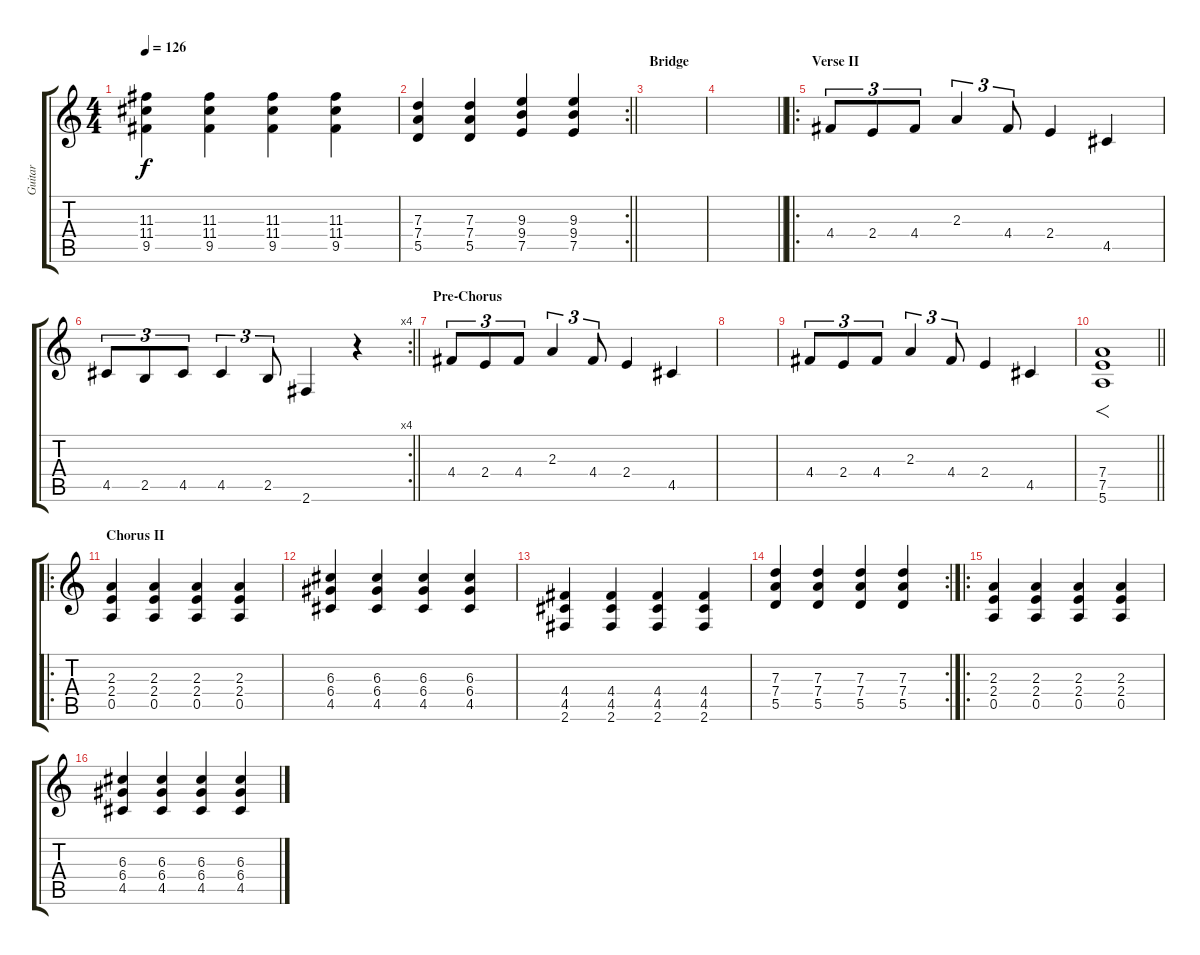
\track ("Guitar" "Guitar") {instrument overdrivenguitar}
\staff {score tabs}
\tuning (E4 B3 G3 D3 A2 E2) {hide}
\ts (4 4)
\tempo 126
\clef g2
\ks c
(11.3 11.4 9.5).4{dy f} (11.3 11.4 9.5).4 (11.3 11.4 9.5).4 (11.3 11.4 9.5).4 |
\rc 2
\barLineRight lightlight
(7.3 7.4 5.5).4 (7.3 7.4 5.5).4 (9.3 9.4 7.5).4 (9.3 9.4 7.5).4 |
\section ("" "Bridge")
|
\barLineRight lightlight
|
\ro
\section ("" "Verse II")
4.4.8{tu (3 2)} 2.4.8{tu (3 2)} 4.4.8{tu (3 2)} 2.3.4{tu (3 2)} 4.4.8{tu (3 2)} 2.4.4 4.5.4 |
\rc 4
\barLineRight lightlight
4.5.8{tu (3 2)} 2.5.8{tu (3 2)} 4.5.8{tu (3 2)} 4.5.4{tu (3 2)} 2.5.8{tu (3 2)} 2.6.4 r.4 |
\section ("" "Pre-Chorus")
4.4.8{tu (3 2)} 2.4.8{tu (3 2)} 4.4.8{tu (3 2)} 2.3.4{tu (3 2)} 4.4.8{tu (3 2)} 2.4.4 4.5.4 |
|
4.4.8{tu (3 2)} 2.4.8{tu (3 2)} 4.4.8{tu (3 2)} 2.3.4{tu (3 2)} 4.4.8{tu (3 2)} 2.4.4 4.5.4 |
\barLineRight lightlight
(7.4 7.5 5.6).1{f} |
\ro
\section ("" "Chorus II")
(2.3 2.4 0.5).4 (2.3 2.4 0.5).4 (2.3 2.4 0.5).4 (2.3 2.4 0.5).4 |
(6.3 6.4 4.5).4 (6.3 6.4 4.5).4 (6.3 6.4 4.5).4 (6.3 6.4 4.5).4 |
(4.4 4.5 2.6).4 (4.4 4.5 2.6).4 (4.4 4.5 2.6).4 (4.4 4.5 2.6).4 |
\rc 2
(7.3 7.4 5.5).4 (7.3 7.4 5.5).4 (7.3 7.4 5.5).4 (7.3 7.4 5.5).4 |
\ro
(2.3 2.4 0.5).4 (2.3 2.4 0.5).4 (2.3 2.4 0.5).4 (2.3 2.4 0.5).4 |
(6.3 6.4 4.5).4 (6.3 6.4 4.5).4 (6.3 6.4 4.5).4 (6.3 6.4 4.5).4
